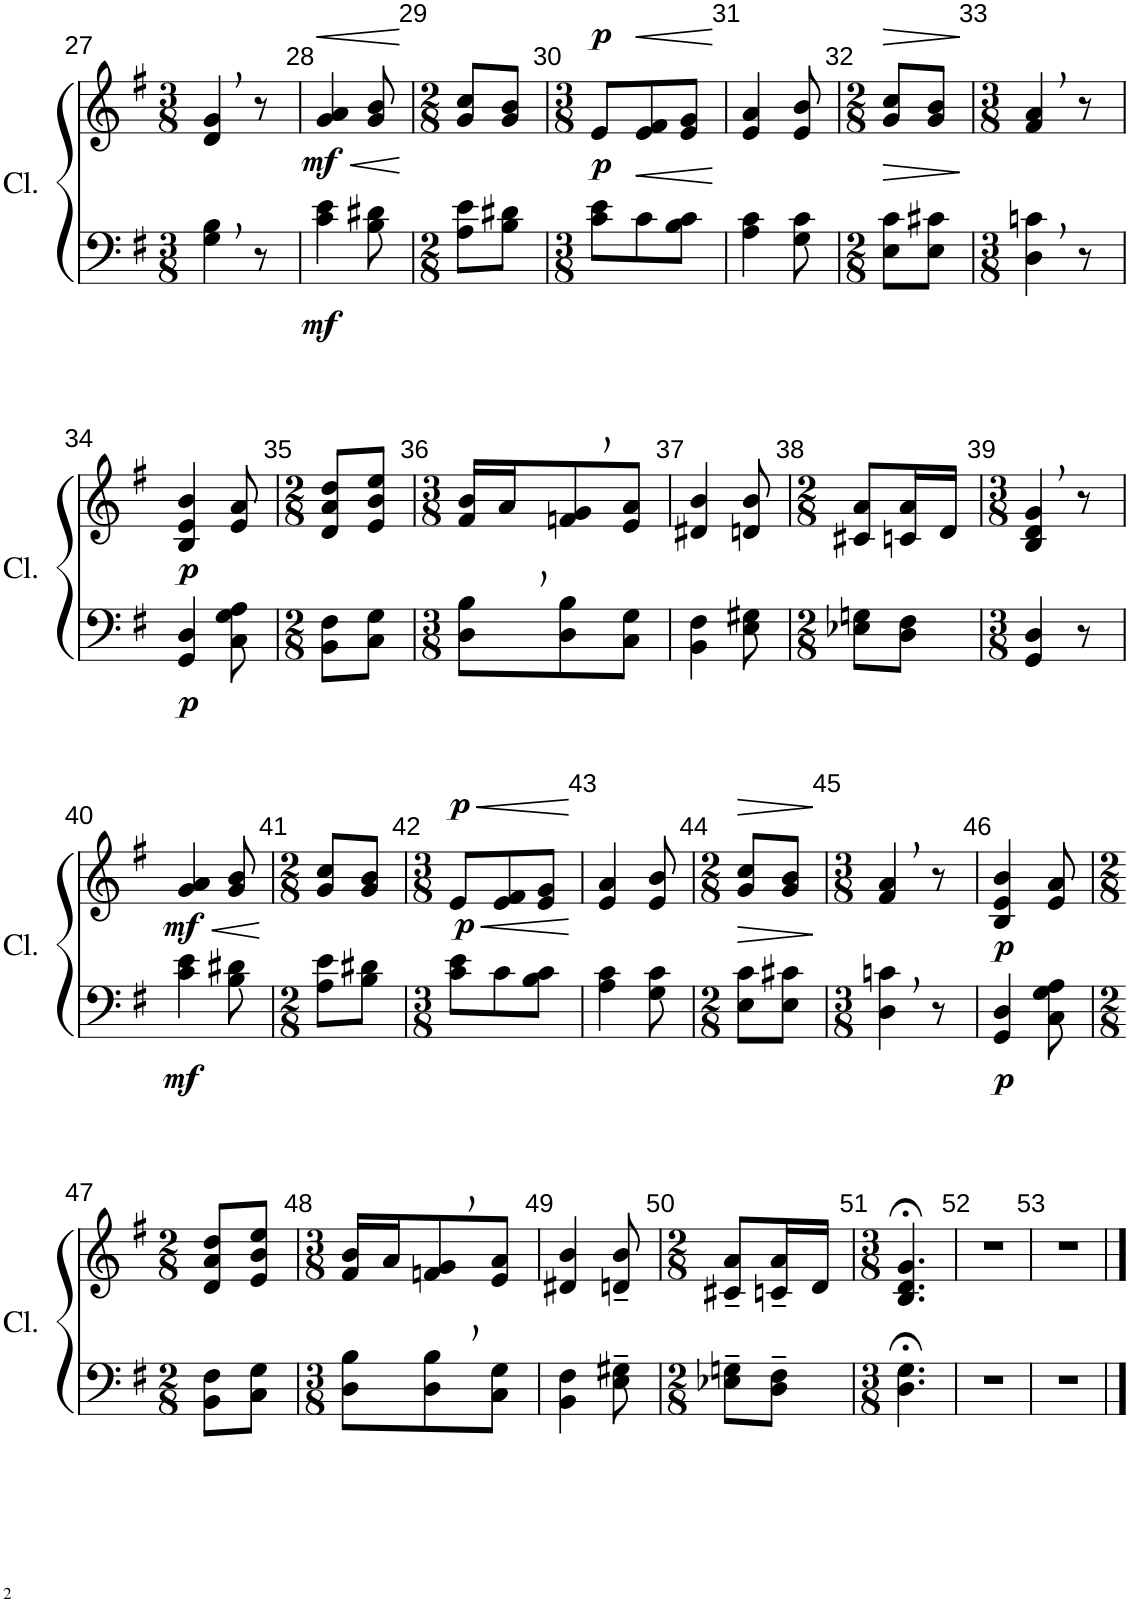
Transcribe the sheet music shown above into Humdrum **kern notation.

**kern	**kern	**dynam
*part1	*part1	*part1
*staff2	*staff1	*staff1/2
*I"Clavier	*	*
*I'Cl.	*	*
!!LO:PB:g=z
*clefF4	*clefG2	*
*k[f#]	*k[f#]	*
*M3/8	*M3/8	*
=27	=27	=27
4G\, 4B\,	4d/, 4g/,	.
8r	8r	.
=28	=28	=28
!	!	!LO:HP:b
!	!	!LO:DY:n=1:b=2
!	!	!LO:DY:n=2:b
4c\ 4e\	4g/ 4a/	< mf mf
!	!	!LO:HP:b
8B\ 8d#X\	8g/ 8b/	<
.	.	[ [
=29	=29	=29
*M2/8	*M2/8	*
8A\ 8e\L	8g/ 8cc/L	.
8B\ 8d#X\J	8g/ 8b/J	.
=30	=30	=30
*M3/8	*M3/8	*
!	!	!LO:DY:a=2
!	!	!LO:DY:n=1:a
8c\ 8e\L	8e/L	p p
!	!	!LO:HP:b
8c\	8e/ 8f#/	<
8B\ 8c\J	8e/ 8g/J	.
.	.	[
=31	=31	=31
4A\ 4c\	4e/ 4a/	.
8G\ 8c\	8e/ 8b/	.
=32	=32	=32
*M2/8	*M2/8	*
!	!	!LO:HP:b
8E\ 8c\L	8g/ 8cc/L	>
8E\ 8c#X\J	8g/ 8b/J	.
.	.	]
=33	=33	=33
*M3/8	*M3/8	*
4D\, 4cn\,	4f#/, 4a/,	.
8r	8r	.
!!LO:LB:g=z
=34	=34	=34
!	!	!LO:DY:b=2
!	!	!LO:DY:n=1:b
4GG/ 4D/	4B/ 4e/ 4b/	p p
8C\ 8G\ 8A\	8e/ 8a/	.
=35	=35	=35
*M2/8	*M2/8	*
8BB\ 8F#\L	8d/ 8a/ 8dd/L	.
8C\ 8G\J	8e/ 8b/ 8ee/J	.
=36	=36	=36
*M3/8	*M3/8	*
8D\, 8B\,L	16f#/ 16b/LL	.
.	16a/J	.
8D\ 8B\	8fn/, 8g/,	.
8C\ 8G\J	8e/ 8a/J	.
=37	=37	=37
4BB\ 4F#\	4d#X/ 4b/	.
8E\ 8G#X\	8dn/ 8b/	.
=38	=38	=38
*M2/8	*M2/8	*
8E-X\ 8Gn\L	8c#X/ 8a/L	.
8D\ 8F#\J	16cn/ 16a/L	.
.	16d/JJ	.
=39	=39	=39
*M3/8	*M3/8	*
4GG/ 4D/	4B/, 4d/, 4g/,	.
8r	8r	.
!!LO:LB:g=z
=40	=40	=40
!	!	!LO:DY:a=2
!	!	!LO:DY:n=1:b=2
4c\ 4e\	4g/ 4a/	mf mf
8B\ 8d#X\	8g/ 8b/	.
=41	=41	=41
*M2/8	*M2/8	*
8A\ 8e\L	8g/ 8cc/L	.
8B\ 8d#X\J	8g/ 8b/J	.
=42	=42	=42
*M3/8	*M3/8	*
!	!	!LO:HP:b
!	!	!LO:DY:n=1:a=2
!	!	!LO:DY:n=2:a
8c\ 8e\L	8e/L	< p p
8c\	8e/ 8f#/	.
8B\ 8c\J	8e/ 8g/J	.
.	.	[
=43	=43	=43
4A\ 4c\	4e/ 4a/	.
8G\ 8c\	8e/ 8b/	.
=44	=44	=44
*M2/8	*M2/8	*
!	!	!LO:HP:b
8E\ 8c\L	8g/ 8cc/L	>
8E\ 8c#X\J	8g/ 8b/J	.
.	.	]
=45	=45	=45
*M3/8	*M3/8	*
4D\, 4cn\,	4f#/, 4a/,	.
8r	8r	.
=46	=46	=46
!	!	!LO:DY:b=2
!	!	!LO:DY:n=1:b
4GG/ 4D/	4B/ 4e/ 4b/	p p
8C\ 8G\ 8A\	8e/ 8a/	.
!!LO:LB:g=z
=47	=47	=47
*M2/8	*M2/8	*
8BB\ 8F#\L	8d/ 8a/ 8dd/L	.
8C\ 8G\J	8e/ 8b/ 8ee/J	.
=48	=48	=48
*M3/8	*M3/8	*
8D\ 8B\L	16f#/ 16b/LL	.
.	16a/J	.
8D\, 8B\,	8fn/, 8g/,	.
8C\ 8G\J	8e/ 8a/J	.
=49	=49	=49
4BB\ 4F#\	4d#X/ 4b/	.
8E\~ 8G#X\~	8dn/~ 8b/~	.
=50	=50	=50
*M2/8	*M2/8	*
8E-X\~ 8Gn\~L	8c#X/~ 8a/~L	.
8D\~ 8F#\~J	16cn/~ 16a/~L	.
.	16d/JJ	.
=51	=51	=51
*M3/8	*M3/8	*
4.D\;< 4.G\;<	4.B/;< 4.d/;< 4.g/;<	.
=52	=52	=52
4.r	4.r	.
=53	=53	=53
4.r	4.r	.
==	==	==
*-	*-	*-
